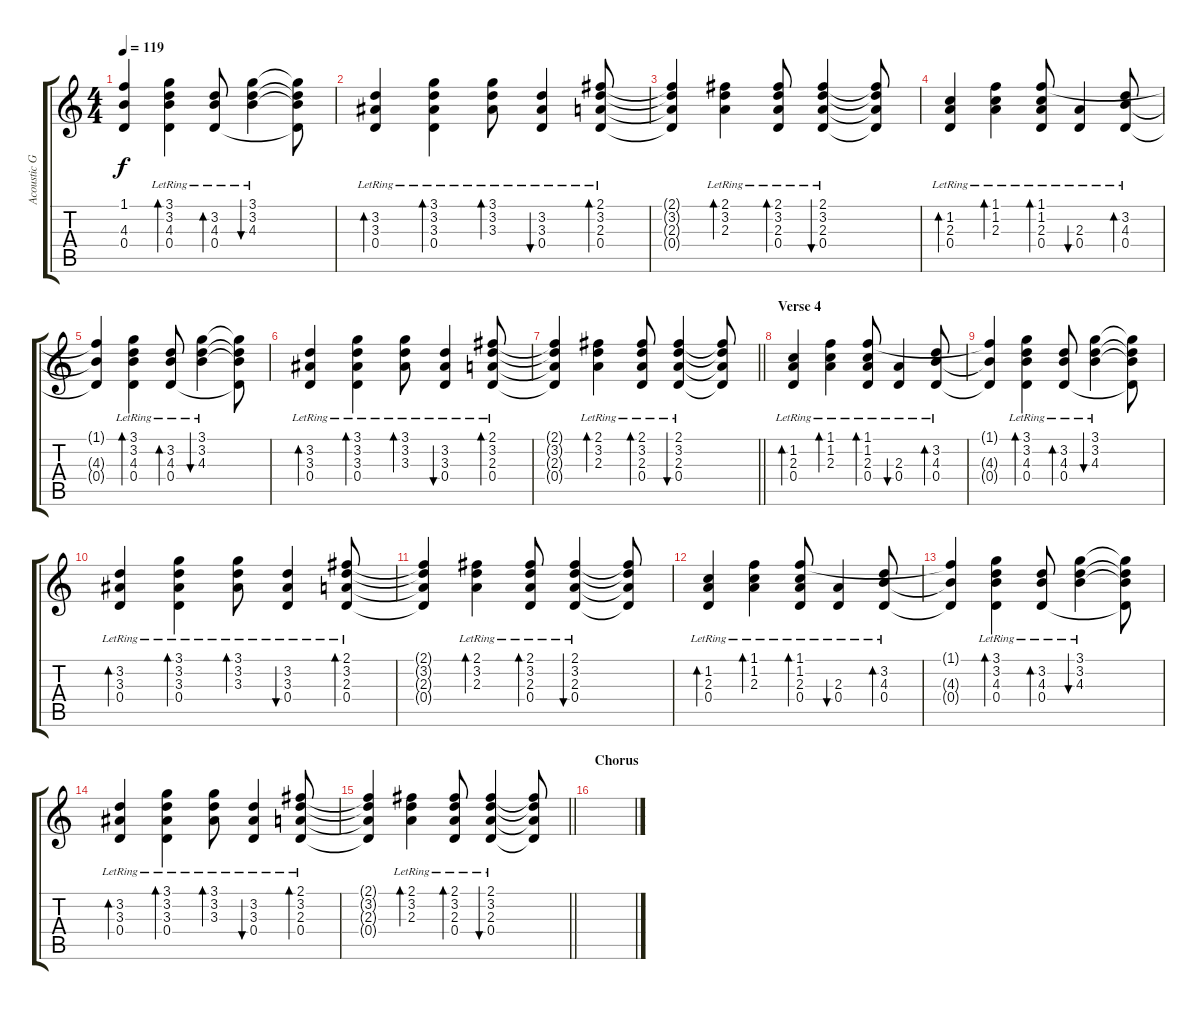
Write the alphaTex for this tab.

\track ("Acoustic Gutar" "Acoustic G") {instrument acousticguitarsteel}
\staff {score tabs}
\tuning (E4 B3 G3 D3 A2 E2) {hide}
\ts (4 4)
\tempo 119
\clef g2
\ks c
(1.1{t} 4.3{t} 0.4{t}).4{dy f} (3.1{lr} 3.2{lr} 4.3{lr} 0.4{lr}).4{bd 60} (3.2{lr} 4.3{lr} 0.4{lr}).8{bd 60} (3.1{lr} 3.2{lr} 4.3{lr}).4{bu 60} (3.1{t} 3.2{t} 4.3{t} 0.4{t}).8 |
(3.2{lr} 3.3{lr} 0.4{lr}).4{bd 60} (3.1{lr} 3.2{lr} 3.3{lr} 0.4{lr}).4{bd 60} (3.1{lr} 3.2{lr} 3.3{lr}).8{bd 60} (3.2{lr} 3.3{lr} 0.4{lr}).4{bu 60} (2.1 3.2{lr} 2.3{lr} 0.4{lr}).8{bd 60} |
(2.1{t} 3.2{t} 2.3{t} 0.4{t}).4 (2.1{lr} 3.2{lr} 2.3{lr}).4{bd 60} (2.1{lr} 3.2{lr} 2.3{lr} 0.4{lr}).8{bd 60} (2.1{lr} 3.2{lr} 2.3{lr} 0.4{lr}).4{bu 60} (2.1{t} 3.2{t} 2.3{t} 0.4{t}).8 |
(1.2{lr} 2.3{lr} 0.4{lr}).4{bd 60} (1.1{lr} 1.2{lr} 2.3{lr}).4{bd 60} (1.1{lr} 1.2{lr} 2.3{lr} 0.4{lr}).8{bd 60} (2.3{lr} 0.4{lr}).4{bu 60} (3.2{lr} 4.3{lr} 0.4{lr}).8{bd 60} |
(1.1{t} 4.3{t} 0.4{t}).4 (3.1{lr} 3.2{lr} 4.3{lr} 0.4{lr}).4{bd 60} (3.2{lr} 4.3{lr} 0.4{lr}).8{bd 60} (3.1{lr} 3.2{lr} 4.3{lr}).4{bu 60} (3.1{t} 3.2{t} 4.3{t} 0.4{t}).8 |
(3.2{lr} 3.3{lr} 0.4{lr}).4{bd 60} (3.1{lr} 3.2{lr} 3.3{lr} 0.4{lr}).4{bd 60} (3.1{lr} 3.2{lr} 3.3{lr}).8{bd 60} (3.2{lr} 3.3{lr} 0.4{lr}).4{bu 60} (2.1 3.2{lr} 2.3{lr} 0.4{lr}).8{bd 60} |
\barLineRight lightlight
(2.1{t} 3.2{t} 2.3{t} 0.4{t}).4 (2.1{lr} 3.2{lr} 2.3{lr}).4{bd 60} (2.1{lr} 3.2{lr} 2.3{lr} 0.4{lr}).8{bd 60} (2.1{lr} 3.2{lr} 2.3{lr} 0.4{lr}).4{bu 60} (2.1{t} 3.2{t} 2.3{t} 0.4{t}).8 |
\section ("" "Verse 4")
(1.2{lr} 2.3{lr} 0.4{lr}).4{bd 60} (1.1{lr} 1.2{lr} 2.3{lr}).4{bd 60} (1.1{lr} 1.2{lr} 2.3{lr} 0.4{lr}).8{bd 60} (2.3{lr} 0.4{lr}).4{bu 60} (3.2{lr} 4.3{lr} 0.4{lr}).8{bd 60} |
(1.1{t} 4.3{t} 0.4{t}).4 (3.1{lr} 3.2{lr} 4.3{lr} 0.4{lr}).4{bd 60} (3.2{lr} 4.3{lr} 0.4{lr}).8{bd 60} (3.1{lr} 3.2{lr} 4.3{lr}).4{bu 60} (3.1{t} 3.2{t} 4.3{t} 0.4{t}).8 |
(3.2{lr} 3.3{lr} 0.4{lr}).4{bd 60} (3.1{lr} 3.2{lr} 3.3{lr} 0.4{lr}).4{bd 60} (3.1{lr} 3.2{lr} 3.3{lr}).8{bd 60} (3.2{lr} 3.3{lr} 0.4{lr}).4{bu 60} (2.1 3.2{lr} 2.3{lr} 0.4{lr}).8{bd 60} |
(2.1{t} 3.2{t} 2.3{t} 0.4{t}).4 (2.1{lr} 3.2{lr} 2.3{lr}).4{bd 60} (2.1{lr} 3.2{lr} 2.3{lr} 0.4{lr}).8{bd 60} (2.1{lr} 3.2{lr} 2.3{lr} 0.4{lr}).4{bu 60} (2.1{t} 3.2{t} 2.3{t} 0.4{t}).8 |
(1.2{lr} 2.3{lr} 0.4{lr}).4{bd 60} (1.1{lr} 1.2{lr} 2.3{lr}).4{bd 60} (1.1{lr} 1.2{lr} 2.3{lr} 0.4{lr}).8{bd 60} (2.3{lr} 0.4{lr}).4{bu 60} (3.2{lr} 4.3{lr} 0.4{lr}).8{bd 60} |
(1.1{t} 4.3{t} 0.4{t}).4 (3.1{lr} 3.2{lr} 4.3{lr} 0.4{lr}).4{bd 60} (3.2{lr} 4.3{lr} 0.4{lr}).8{bd 60} (3.1{lr} 3.2{lr} 4.3{lr}).4{bu 60} (3.1{t} 3.2{t} 4.3{t} 0.4{t}).8 |
(3.2{lr} 3.3{lr} 0.4{lr}).4{bd 60} (3.1{lr} 3.2{lr} 3.3{lr} 0.4{lr}).4{bd 60} (3.1{lr} 3.2{lr} 3.3{lr}).8{bd 60} (3.2{lr} 3.3{lr} 0.4{lr}).4{bu 60} (2.1 3.2{lr} 2.3{lr} 0.4{lr}).8{bd 60} |
\barLineRight lightlight
(2.1{t} 3.2{t} 2.3{t} 0.4{t}).4 (2.1{lr} 3.2{lr} 2.3{lr}).4{bd 60} (2.1{lr} 3.2{lr} 2.3{lr} 0.4{lr}).8{bd 60} (2.1{lr} 3.2{lr} 2.3{lr} 0.4{lr}).4{bu 60} (2.1{t} 3.2{t} 2.3{t} 0.4{t}).8 |
\section ("" "Chorus")
